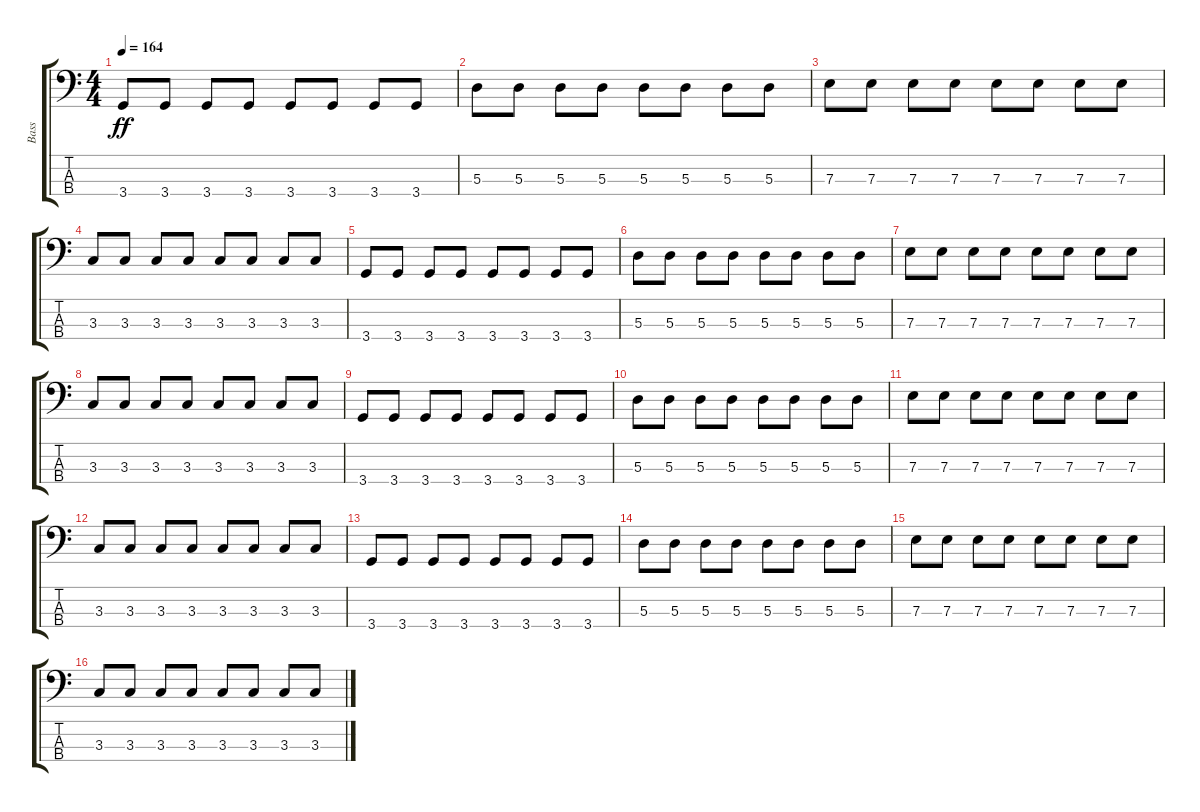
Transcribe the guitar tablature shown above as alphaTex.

\track ("Bass" "Bass") {instrument electricbassfinger}
\staff {score tabs}
\tuning (G2 D2 A1 E1) {hide}
\ts (4 4)
\tempo 164
\clef f4
\ks c
3.4.8{dy ff} 3.4.8 3.4.8 3.4.8 3.4.8 3.4.8 3.4.8 3.4.8 |
5.3.8 5.3.8 5.3.8 5.3.8 5.3.8 5.3.8 5.3.8 5.3.8 |
7.3.8 7.3.8 7.3.8 7.3.8 7.3.8 7.3.8 7.3.8 7.3.8 |
3.3.8 3.3.8 3.3.8 3.3.8 3.3.8 3.3.8 3.3.8 3.3.8 |
3.4.8 3.4.8 3.4.8 3.4.8 3.4.8 3.4.8 3.4.8 3.4.8 |
5.3.8 5.3.8 5.3.8 5.3.8 5.3.8 5.3.8 5.3.8 5.3.8 |
7.3.8 7.3.8 7.3.8 7.3.8 7.3.8 7.3.8 7.3.8 7.3.8 |
3.3.8 3.3.8 3.3.8 3.3.8 3.3.8 3.3.8 3.3.8 3.3.8 |
3.4.8 3.4.8 3.4.8 3.4.8 3.4.8 3.4.8 3.4.8 3.4.8 |
5.3.8 5.3.8 5.3.8 5.3.8 5.3.8 5.3.8 5.3.8 5.3.8 |
7.3.8 7.3.8 7.3.8 7.3.8 7.3.8 7.3.8 7.3.8 7.3.8 |
3.3.8 3.3.8 3.3.8 3.3.8 3.3.8 3.3.8 3.3.8 3.3.8 |
3.4.8 3.4.8 3.4.8 3.4.8 3.4.8 3.4.8 3.4.8 3.4.8 |
5.3.8 5.3.8 5.3.8 5.3.8 5.3.8 5.3.8 5.3.8 5.3.8 |
7.3.8 7.3.8 7.3.8 7.3.8 7.3.8 7.3.8 7.3.8 7.3.8 |
3.3.8 3.3.8 3.3.8 3.3.8 3.3.8 3.3.8 3.3.8 3.3.8
